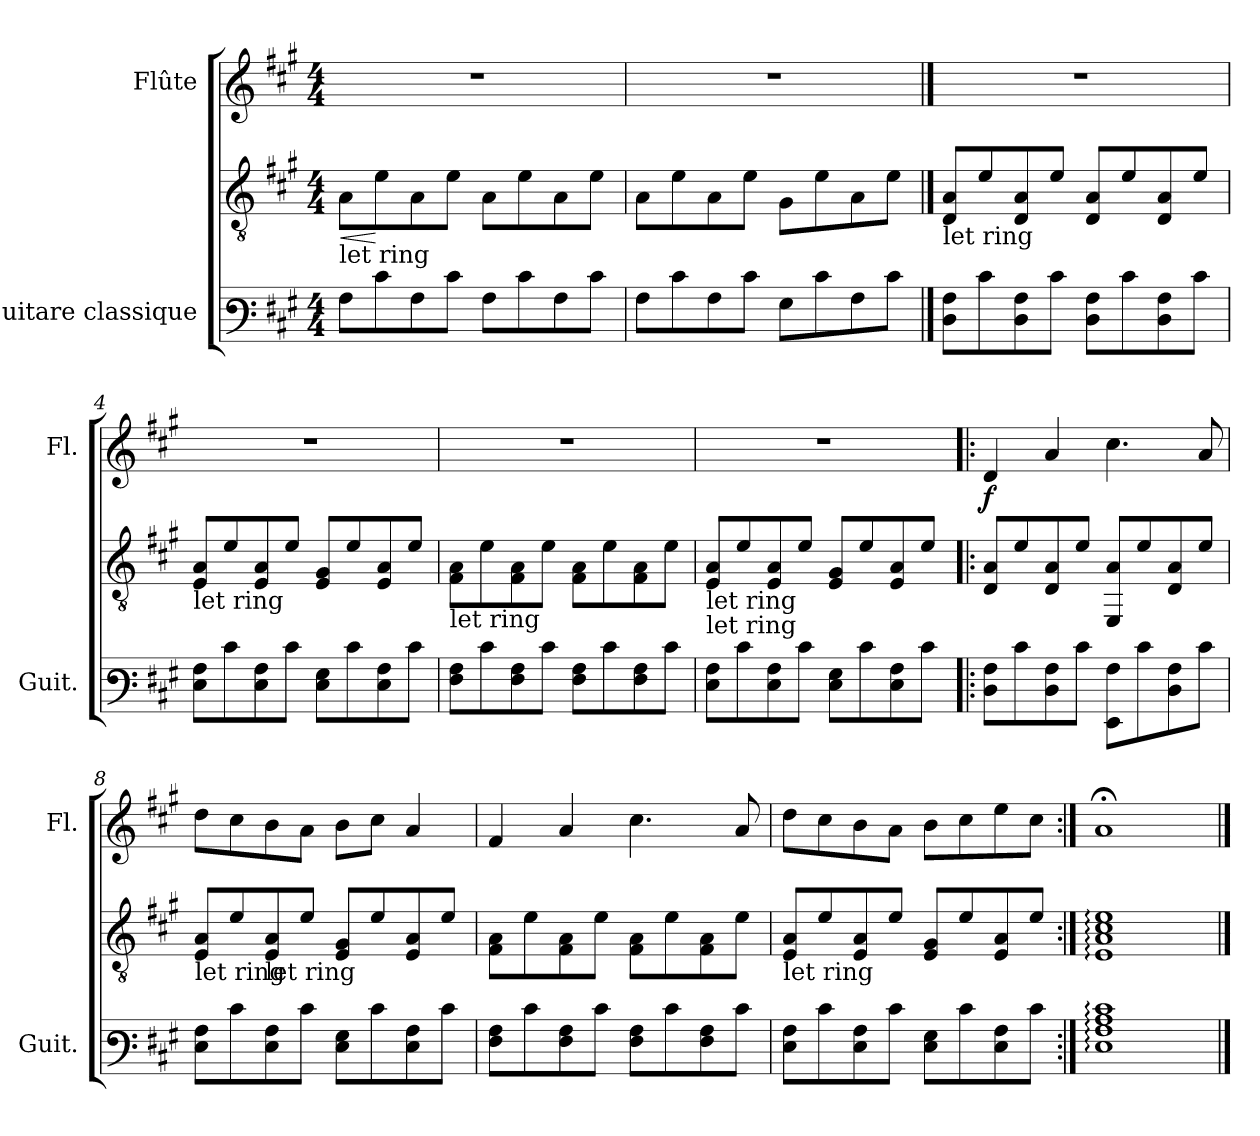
**kern	**kern	**dynam	**kern	**dynam
*part2	*part2	*part2	*part1	*part1
*staff3	*staff2	*staff2/3	*staff1	*staff1
*I"Guitare classique	*	*	*I"Flûte	*
*I'Guit.	*	*	*I'Fl.	*
*stria6	*	*	*	*
*	*clefGv2	*	*clefG2	*
*k[f#c#g#]	*k[f#c#g#]	*	*k[f#c#g#]	*
*M4/4	*M4/4	*	*M4/4	*
*MM96	*MM96	*	*MM96	*
=1	=1	=1	=1	=1
!	!LO:TX:b:t=let ring	!	!	!
!	!	!LO:HP:b	!	!
8A\L	8A\L	<	1r	.
8e\	8e\	[	.	.
8A\	8A\	.	.	.
8e\J	8e\J	.	.	.
8A\L	8A\L	.	.	.
8e\	8e\	.	.	.
8A\	8A\	.	.	.
8e\J	8e\J	.	.	.
=2	=2	=2	=2	=2
8A\L	8A\L	.	1r	.
8e\	8e\	.	.	.
8A\	8A\	.	.	.
8e\J	8e\J	.	.	.
8G#\L	8G#\L	.	.	.
8e\	8e\	.	.	.
8A\	8A\	.	.	.
8e\J	8e\J	.	.	.
==3	==3	==3	==3	==3
!	!LO:TX:b:t=let ring	!	!	!
8D\ 8A\L	8D/ 8A/L	.	1r	.
8e\	8e/	.	.	.
8D\ 8A\	8D/ 8A/	.	.	.
8e\J	8e/J	.	.	.
8D\ 8A\L	8D/ 8A/L	.	.	.
8e\	8e/	.	.	.
8D\ 8A\	8D/ 8A/	.	.	.
8e\J	8e/J	.	.	.
=4	=4	=4	=4	=4
!	!LO:TX:b:t=let ring	!	!	!
8E\ 8A\L	8E/ 8A/L	.	1r	.
8e\	8e/	.	.	.
8E\ 8A\	8E/ 8A/	.	.	.
8e\J	8e/J	.	.	.
8E\ 8G#\L	8E/ 8G#/L	.	.	.
8e\	8e/	.	.	.
8E\ 8A\	8E/ 8A/	.	.	.
8e\J	8e/J	.	.	.
=5	=5	=5	=5	=5
!	!LO:TX:b:t=let ring	!	!	!
8F#\ 8A\L	8F#\ 8A\L	.	1r	.
8e\	8e\	.	.	.
8F#\ 8A\	8F#\ 8A\	.	.	.
8e\J	8e\J	.	.	.
8F#\ 8A\L	8F#\ 8A\L	.	.	.
8e\	8e\	.	.	.
8F#\ 8A\	8F#\ 8A\	.	.	.
8e\J	8e\J	.	.	.
=6	=6	=6	=6	=6
!	!LO:TX:b:t=let ring	!	!	!
!	!LO:TX:b:t=let ring	!	!	!
8E\ 8A\L	8E/ 8A/L	.	1r	.
8e\	8e/	.	.	.
8E\ 8A\	8E/ 8A/	.	.	.
8e\J	8e/J	.	.	.
8E\ 8G#\L	8E/ 8G#/L	.	.	.
8e\	8e/	.	.	.
8E\ 8A\	8E/ 8A/	.	.	.
8e\J	8e/J	.	.	.
=7!|:	=7!|:	=7!|:	=7!|:	=7!|:
!	!	!	!	!LO:DY:b
8D\ 8A\L	8D/ 8A/L	.	4d/	f
8e\	8e/	.	.	.
8D\ 8A\	8D/ 8A/	.	4a/	.
8e\J	8e/J	.	.	.
8EE\ 8A\L	8EE/ 8A/L	.	4.cc#\	.
8e\	8e/	.	.	.
8D\ 8A\	8D/ 8A/	.	.	.
8e\J	8e/J	.	8a/	.
=8	=8	=8	=8	=8
!	!LO:TX:b:t=let ring	!	!	!
8E\ 8A\L	8E/ 8A/L	.	8dd\L	.
8e\	8e/	.	8cc#\	.
!	!LO:TX:b:t=let ring	!	!	!
8E\ 8A\	8E/ 8A/	.	8b\	.
8e\J	8e/J	.	8a\J	.
8E\ 8G#\L	8E/ 8G#/L	.	8b\L	.
8e\	8e/	.	8cc#\J	.
8E\ 8A\	8E/ 8A/	.	4a/	.
8e\J	8e/J	.	.	.
=9	=9	=9	=9	=9
8F#\ 8A\L	8F#\ 8A\L	.	4f#/	.
8e\	8e\	.	.	.
8F#\ 8A\	8F#\ 8A\	.	4a/	.
8e\J	8e\J	.	.	.
8F#\ 8A\L	8F#\ 8A\L	.	4.cc#\	.
8e\	8e\	.	.	.
8F#\ 8A\	8F#\ 8A\	.	.	.
8e\J	8e\J	.	8a/	.
=10	=10	=10	=10	=10
!	!LO:TX:b:t=let ring	!	!	!
8E\ 8A\L	8E/ 8A/L	.	8dd\L	.
8e\	8e/	.	8cc#\	.
8E\ 8A\	8E/ 8A/	.	8b\	.
8e\J	8e/J	.	8a\J	.
8E\ 8G#\L	8E/ 8G#/L	.	8b\L	.
8e\	8e/	.	8cc#\	.
8E\ 8A\	8E/ 8A/	.	8ee\	.
8e\J	8e/J	.	8cc#\J	.
=11:|!	=11:|!	=11:|!	=11:|!	=11:|!
1E: 1A: 1c#: 1e:	1E: 1A: 1c#: 1e:	.	1a;<	.
==	==	==	==	==
*-	*-	*-	*-	*-
